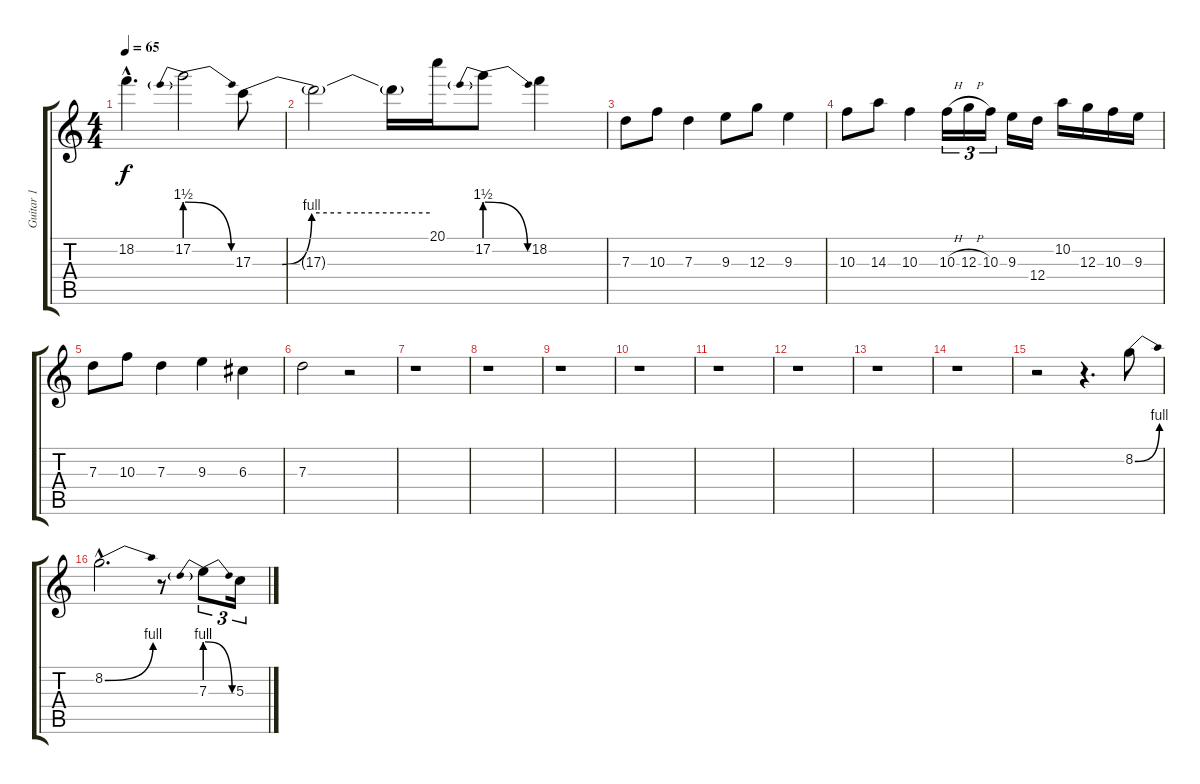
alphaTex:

\track ("Guitar 1" "Guitar 1") {instrument overdrivenguitar}
\staff {score tabs}
\tuning (E4 B3 G3 D3 A2 E2) {hide}
\ts (4 4)
\tempo 65
\clef g2
\ks c
18.2{hac}.4{d dy f} 17.2{be (prebendrelease 0 6 60 0)}.2 17.3{be (custom 0 0 10 0 20 4 30 4 60 4)}.8 |
17.3{t}.2 17.3{t}.16 20.1.16 17.2{be (prebendrelease 0 6 60 0)}.8 18.2.4 |
7.3.8{volume 14} 10.3.8 7.3.4 9.3.8 12.3.8 9.3.4 |
10.3.8 14.3.8 10.3.4 10.3{h}.16{tu (3 2)} 12.3{h}.16{tu (3 2)} 10.3.16{tu (3 2)} 9.3.16 12.4.16 10.2.16 12.3.16 10.3.16 9.3.16 |
7.3.8 10.3.8 7.3.4 9.3.4 6.3.4 |
7.3.2 r.2 |
r.1{volume 13} |
r.1 |
r.1 |
r.1 |
r.1 |
r.1 |
r.1 |
r.1 |
r.2 r.4{d} 8.2{be (bend 0 0 60 4)}.8{volume 16} |
8.2{be (bend 0 0 60 4) hac}.2{d} r.8 7.3{be (prebendrelease 0 4 60 0)}.8{tu (3 2)} 5.3.16{tu (3 2)}
